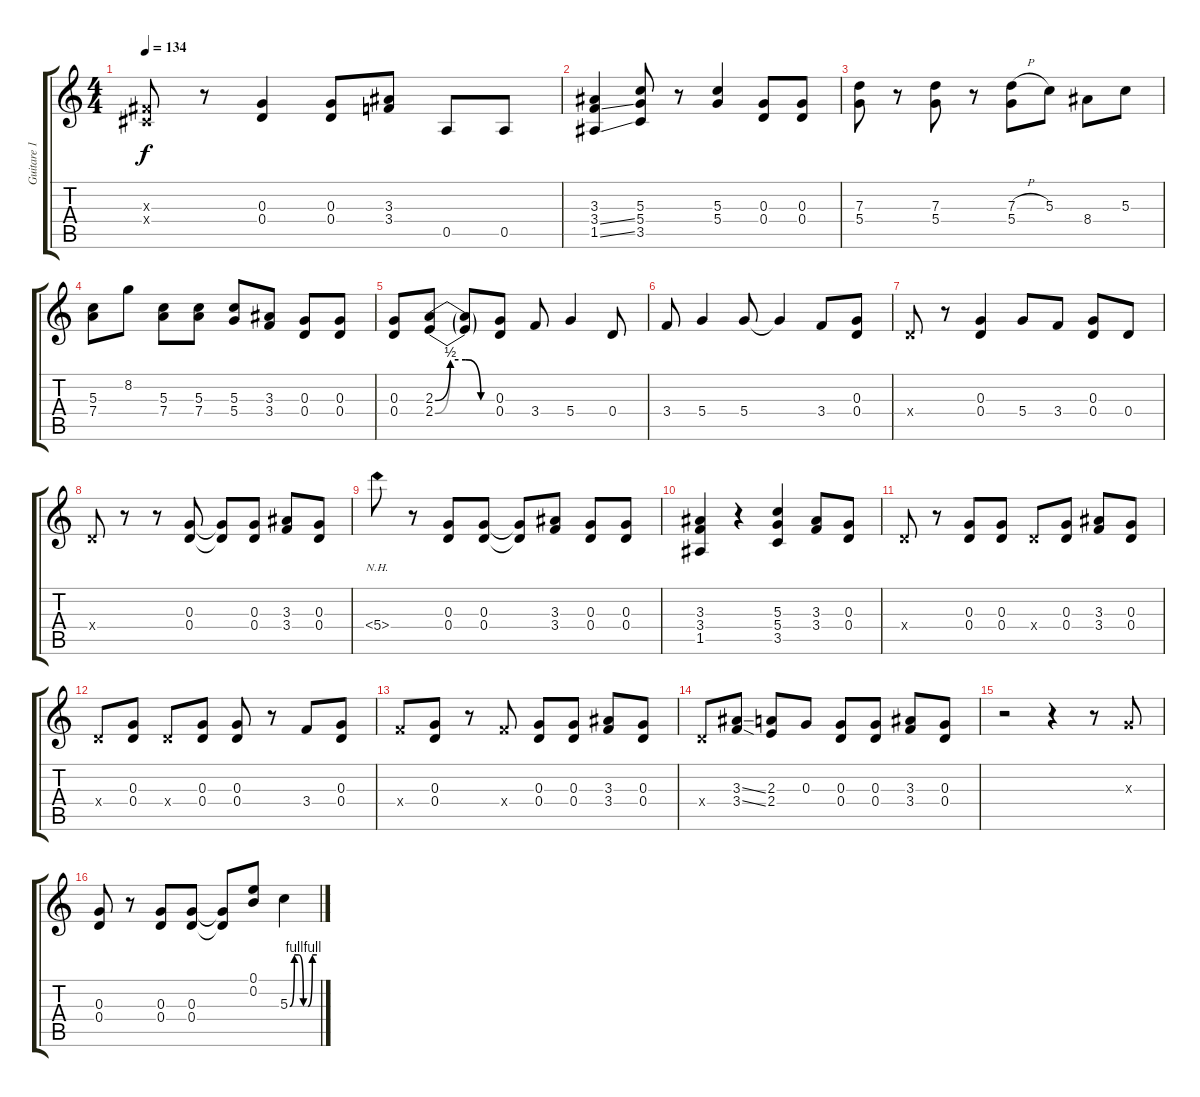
\track ("Guitare 1" "Guitare 1") {instrument overdrivenguitar}
\staff {score tabs}
\tuning (E4 B3 G3 D3 A2 E2) {hide}
\ts (4 4)
\tempo 134
\clef g2
\ks c
(-1.3{x} -1.4{x}).8{dy f} r.8 (0.3 0.4).4 (0.3 0.4).8 (3.3 3.4).8 0.5.8 0.5.8 |
(3.3 3.4{ss} 1.5{ss}).4 (5.3 5.4 3.5).8 r.8 (5.3 5.4).4 (0.3 0.4).8 (0.3 0.4).8 |
(7.3 5.4).8 r.8 (7.3 5.4).8 r.8 (7.3{h} 5.4).8 5.3.8 8.4.8 5.3.8 |
(5.3 7.4).8 8.2.8 (5.3 7.4).8 (5.3 7.4).8 (5.3 5.4).8 (3.3 3.4).8 (0.3 0.4).8 (0.3 0.4).8 |
(0.3 0.4).8 (2.3{be (custom 0 0 15 2 30 2 45 0 60 0)} 2.4{be (custom 0 0 15 2 30 2 45 0 60 0)}).8 (2.3{t} 2.4{t}).8 (0.3 0.4).8 3.4.8 5.4.4 0.4.8 |
3.4.8 5.4.4 5.4.8 5.4{t}.4 3.4.8 (0.3 0.4).8 |
0.4{x}.8 r.8 (0.3 0.4).4 5.4.8 3.4.8 (0.3 0.4).8 0.4.8 |
0.4{x}.8 r.8 r.8 (0.3 0.4).8 (0.3{t} 0.4{t}).8 (0.3 0.4).8 (3.3 3.4).8 (0.3 0.4).8 |
5.4{nh}.8 r.8 (0.3 0.4).8 (0.3 0.4).8 (0.3{t} 0.4{t}).8 (3.3 3.4).8 (0.3 0.4).8 (0.3 0.4).8 |
(3.3 3.4 1.5).4 r.4 (5.3 5.4 3.5).4 (3.3 3.4).8 (0.3 0.4).8 |
0.4{x}.8 r.8 (0.3 0.4).8 (0.3 0.4).8 0.4{x}.8 (0.3 0.4).8 (3.3 3.4).8 (0.3 0.4).8 |
0.4{x}.8 (0.3 0.4).8 0.4{x}.8 (0.3 0.4).8 (0.3 0.4).8 r.8 3.4.8 (0.3 0.4).8 |
3.4{x}.8 (0.3 0.4).8 r.8 3.4{x}.8 (0.3 0.4).8 (0.3 0.4).8 (3.3 3.4).8 (0.3 0.4).8 |
0.4{x}.8 (3.3{ss} 3.4{ss}).8 (2.3 2.4).8 0.3.8 (0.3 0.4).8 (0.3 0.4).8 (3.3 3.4).8 (0.3 0.4).8 |
r.2 r.4 r.8 0.3{x}.8 |
(0.3 0.4).8 r.8 (0.3 0.4).8 (0.3 0.4).8 (0.3{t} 0.4{t}).8 (0.1 0.2).8 5.3{be (custom 0 0 10 4 20 4 30 0 40 0 50 4 60 4)}.4
